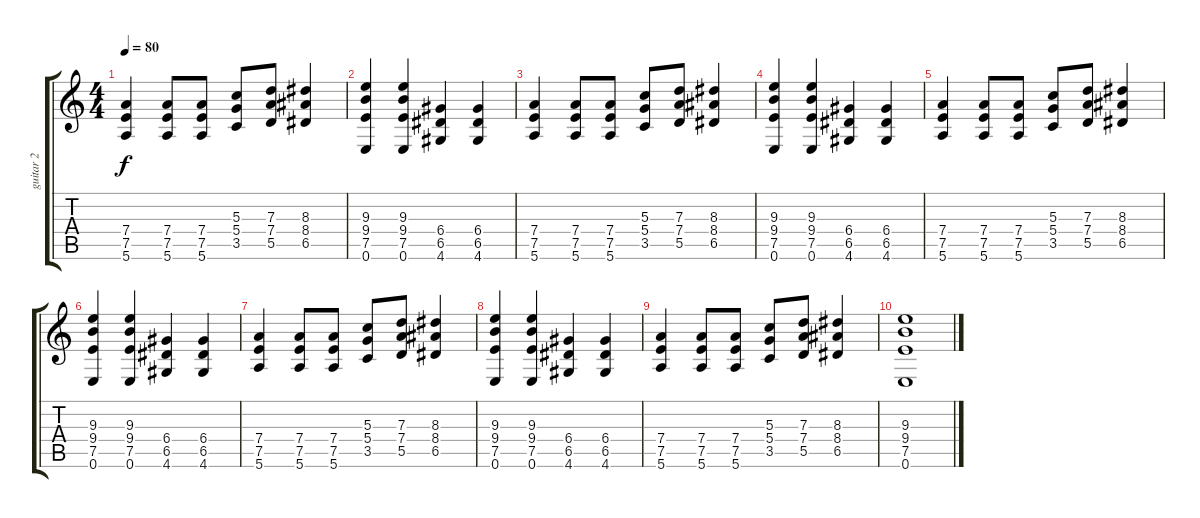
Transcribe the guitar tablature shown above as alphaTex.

\track ("guitar 2" "guitar 2") {instrument overdrivenguitar}
\staff {score tabs}
\tuning (E4 B3 G3 D3 A2 E2) {hide}
\ts (4 4)
\tempo 80
\clef g2
\ks c
(7.4 7.5 5.6).4{dy f} (7.4 7.5 5.6).8 (7.4 7.5 5.6).8 (5.3 5.4 3.5).8 (7.3 7.4 5.5).8 (8.3 8.4 6.5).4 |
(9.3 9.4 7.5 0.6).4 (9.3 9.4 7.5 0.6).4 (6.4 6.5 4.6).4 (6.4 6.5 4.6).4 |
(7.4 7.5 5.6).4 (7.4 7.5 5.6).8 (7.4 7.5 5.6).8 (5.3 5.4 3.5).8 (7.3 7.4 5.5).8 (8.3 8.4 6.5).4 |
(9.3 9.4 7.5 0.6).4 (9.3 9.4 7.5 0.6).4 (6.4 6.5 4.6).4 (6.4 6.5 4.6).4 |
(7.4 7.5 5.6).4 (7.4 7.5 5.6).8 (7.4 7.5 5.6).8 (5.3 5.4 3.5).8 (7.3 7.4 5.5).8 (8.3 8.4 6.5).4 |
(9.3 9.4 7.5 0.6).4 (9.3 9.4 7.5 0.6).4 (6.4 6.5 4.6).4 (6.4 6.5 4.6).4 |
(7.4 7.5 5.6).4 (7.4 7.5 5.6).8 (7.4 7.5 5.6).8 (5.3 5.4 3.5).8 (7.3 7.4 5.5).8 (8.3 8.4 6.5).4 |
(9.3 9.4 7.5 0.6).4 (9.3 9.4 7.5 0.6).4 (6.4 6.5 4.6).4 (6.4 6.5 4.6).4 |
(7.4 7.5 5.6).4 (7.4 7.5 5.6).8 (7.4 7.5 5.6).8 (5.3 5.4 3.5).8 (7.3 7.4 5.5).8 (8.3 8.4 6.5).4 |
(9.3 9.4 7.5 0.6).1
